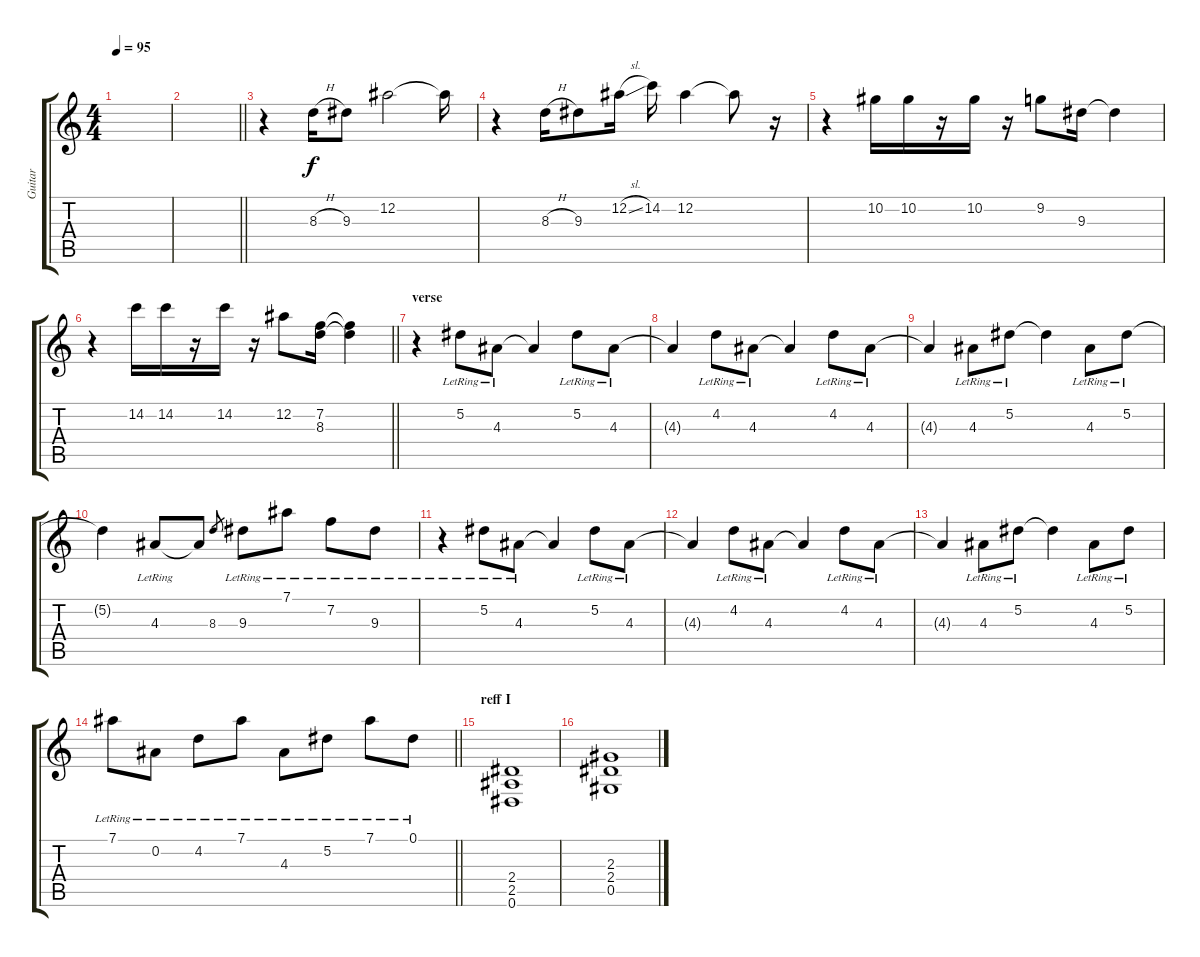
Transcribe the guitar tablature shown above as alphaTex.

\track ("Guitar" "Guitar") {instrument acousticguitarsteel}
\staff {score tabs}
\tuning (Eb4 Bb3 Gb3 Db3 Ab2 Eb2) {hide}
\ts (4 4)
\tempo 95
\clef g2
\ks c
|
\barLineRight lightlight
|
\section ("" "")
r.4{instrument acousticguitarnylon} 8.3{h}.16 9.3.8 12.2.2 12.2{t}.16 |
r.4 8.3{h}.16 9.3.8 12.2{sl}.16 14.2.16 12.2.4 12.2{t}.8 r.16 |
r.4 10.2.16 10.2.16 r.16 10.2.16 r.16 9.2.8 9.3.16 9.3{t}.4 |
\barLineRight lightlight
r.4 14.2.16 14.2.16 r.16 14.2.16 r.16 12.2.8 (7.2 8.3).16 (7.2{t} 8.3{t}).4 |
\section ("" "verse")
r.4{instrument acousticguitarsteel} 5.2{lr}.8 4.3{lr}.8 4.3{t}.4 5.2{lr}.8 4.3{lr}.8 |
4.3{t}.4 4.2{lr}.8 4.3{lr}.8 4.3{t}.4 4.2{lr}.8 4.3{lr}.8 |
4.3{t}.4 4.3{lr}.8 5.2{lr}.8 5.2{t}.4 4.3{lr}.8 5.2{lr}.8 |
5.2{t}.4 4.3{lr}.8 4.3{t}.8 8.3.8{gr} 9.3{lr}.8 7.1{lr}.8 7.2{lr}.8 9.3{lr}.8 |
r.4 5.2{lr}.8 4.3{lr}.8 4.3{t}.4 5.2{lr}.8 4.3{lr}.8 |
4.3{t}.4 4.2{lr}.8 4.3{lr}.8 4.3{t}.4 4.2{lr}.8 4.3{lr}.8 |
4.3{t}.4 4.3{lr}.8 5.2{lr}.8 5.2{t}.4 4.3{lr}.8 5.2{lr}.8 |
\barLineRight lightlight
7.1{lr}.8 0.2{lr}.8 4.2{lr}.8 7.1{lr}.8 4.3{lr}.8 5.2{lr}.8 7.1{lr}.8 0.1{lr}.8 |
\section ("" "reff I")
(2.4 2.5 0.6).1{volume 8 instrument distortionguitar} |
(2.3 2.4 0.5).1
